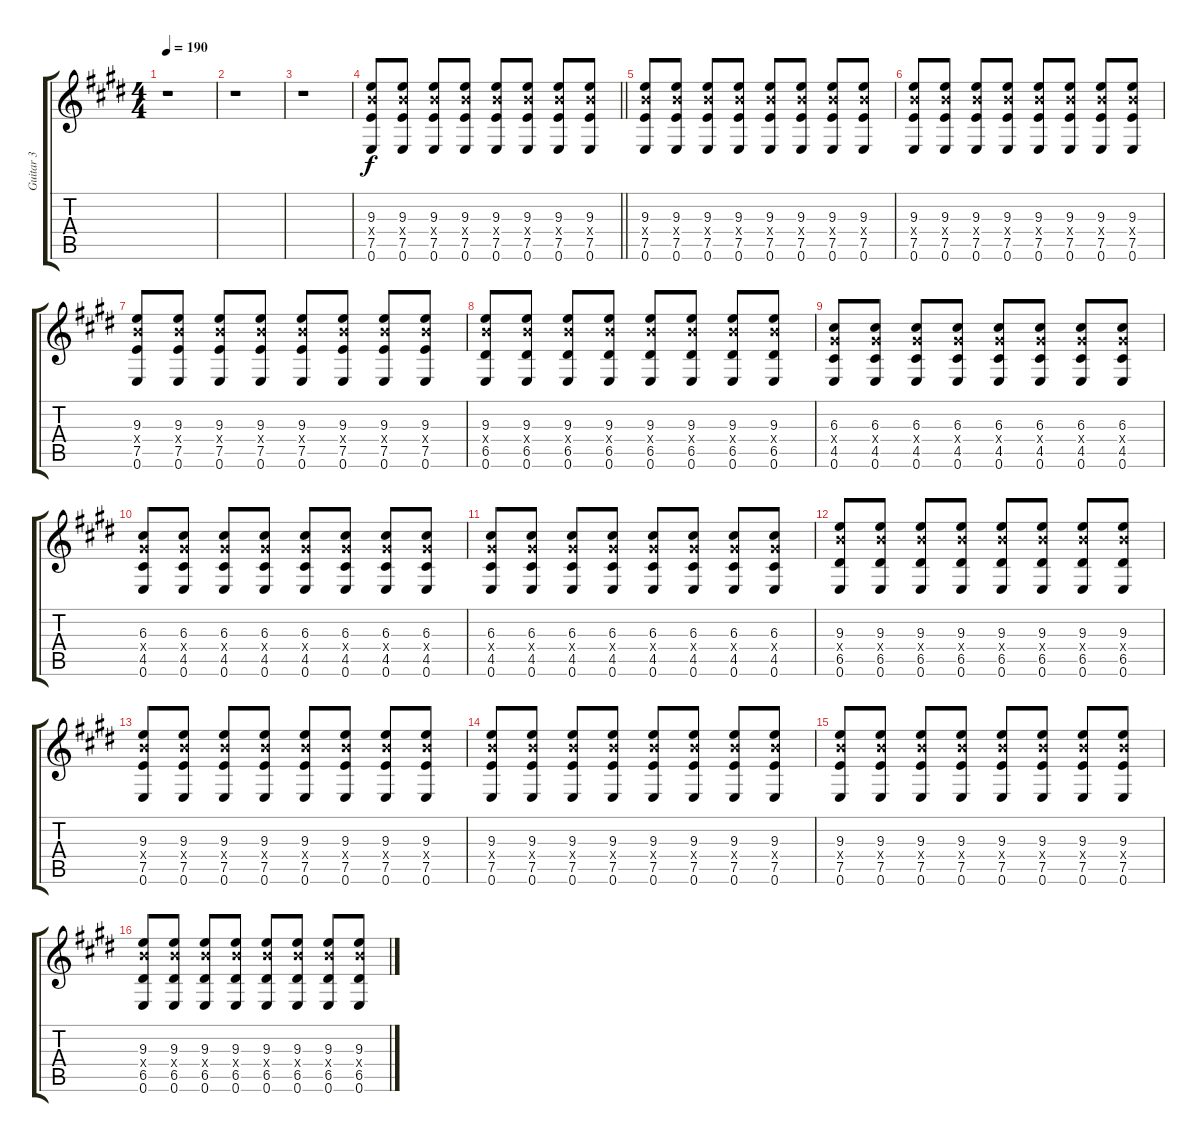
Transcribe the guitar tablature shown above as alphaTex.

\track ("Guitar 3" "Guitar 3") {instrument distortionguitar}
\staff {score tabs}
\tuning (E4 B3 G3 D3 A2 E2) {hide}
\ts (4 4)
\tempo 190
\clef g2
\ks e
r.1{dy f} |
r.1 |
r.1 |
\barLineRight lightlight
(9.3 9.4{x} 7.5 0.6).8 (9.3 9.4{x} 7.5 0.6).8 (9.3 9.4{x} 7.5 0.6).8 (9.3 9.4{x} 7.5 0.6).8 (9.3 9.4{x} 7.5 0.6).8 (9.3 9.4{x} 7.5 0.6).8 (9.3 9.4{x} 7.5 0.6).8 (9.3 9.4{x} 7.5 0.6).8 |
(9.3 9.4{x} 7.5 0.6).8 (9.3 9.4{x} 7.5 0.6).8 (9.3 9.4{x} 7.5 0.6).8 (9.3 9.4{x} 7.5 0.6).8 (9.3 9.4{x} 7.5 0.6).8 (9.3 9.4{x} 7.5 0.6).8 (9.3 9.4{x} 7.5 0.6).8 (9.3 9.4{x} 7.5 0.6).8 |
(9.3 9.4{x} 7.5 0.6).8 (9.3 9.4{x} 7.5 0.6).8 (9.3 9.4{x} 7.5 0.6).8 (9.3 9.4{x} 7.5 0.6).8 (9.3 9.4{x} 7.5 0.6).8 (9.3 9.4{x} 7.5 0.6).8 (9.3 9.4{x} 7.5 0.6).8 (9.3 9.4{x} 7.5 0.6).8 |
(9.3 9.4{x} 7.5 0.6).8 (9.3 9.4{x} 7.5 0.6).8 (9.3 9.4{x} 7.5 0.6).8 (9.3 9.4{x} 7.5 0.6).8 (9.3 9.4{x} 7.5 0.6).8 (9.3 9.4{x} 7.5 0.6).8 (9.3 9.4{x} 7.5 0.6).8 (9.3 9.4{x} 7.5 0.6).8 |
(9.3 9.4{x} 6.5 0.6).8 (9.3 9.4{x} 6.5 0.6).8 (9.3 9.4{x} 6.5 0.6).8 (9.3 9.4{x} 6.5 0.6).8 (9.3 9.4{x} 6.5 0.6).8 (9.3 9.4{x} 6.5 0.6).8 (9.3 9.4{x} 6.5 0.6).8 (9.3 9.4{x} 6.5 0.6).8 |
(6.3 6.4{x} 4.5 0.6).8 (6.3 6.4{x} 4.5 0.6).8 (6.3 6.4{x} 4.5 0.6).8 (6.3 6.4{x} 4.5 0.6).8 (6.3 6.4{x} 4.5 0.6).8 (6.3 6.4{x} 4.5 0.6).8 (6.3 6.4{x} 4.5 0.6).8 (6.3 6.4{x} 4.5 0.6).8 |
(6.3 6.4{x} 4.5 0.6).8 (6.3 6.4{x} 4.5 0.6).8 (6.3 6.4{x} 4.5 0.6).8 (6.3 6.4{x} 4.5 0.6).8 (6.3 6.4{x} 4.5 0.6).8 (6.3 6.4{x} 4.5 0.6).8 (6.3 6.4{x} 4.5 0.6).8 (6.3 6.4{x} 4.5 0.6).8 |
(6.3 6.4{x} 4.5 0.6).8 (6.3 6.4{x} 4.5 0.6).8 (6.3 6.4{x} 4.5 0.6).8 (6.3 6.4{x} 4.5 0.6).8 (6.3 6.4{x} 4.5 0.6).8 (6.3 6.4{x} 4.5 0.6).8 (6.3 6.4{x} 4.5 0.6).8 (6.3 6.4{x} 4.5 0.6).8 |
(9.3 9.4{x} 6.5 0.6).8 (9.3 9.4{x} 6.5 0.6).8 (9.3 9.4{x} 6.5 0.6).8 (9.3 9.4{x} 6.5 0.6).8 (9.3 9.4{x} 6.5 0.6).8 (9.3 9.4{x} 6.5 0.6).8 (9.3 9.4{x} 6.5 0.6).8 (9.3 9.4{x} 6.5 0.6).8 |
(9.3 9.4{x} 7.5 0.6).8 (9.3 9.4{x} 7.5 0.6).8 (9.3 9.4{x} 7.5 0.6).8 (9.3 9.4{x} 7.5 0.6).8 (9.3 9.4{x} 7.5 0.6).8 (9.3 9.4{x} 7.5 0.6).8 (9.3 9.4{x} 7.5 0.6).8 (9.3 9.4{x} 7.5 0.6).8 |
(9.3 9.4{x} 7.5 0.6).8 (9.3 9.4{x} 7.5 0.6).8 (9.3 9.4{x} 7.5 0.6).8 (9.3 9.4{x} 7.5 0.6).8 (9.3 9.4{x} 7.5 0.6).8 (9.3 9.4{x} 7.5 0.6).8 (9.3 9.4{x} 7.5 0.6).8 (9.3 9.4{x} 7.5 0.6).8 |
(9.3 9.4{x} 7.5 0.6).8 (9.3 9.4{x} 7.5 0.6).8 (9.3 9.4{x} 7.5 0.6).8 (9.3 9.4{x} 7.5 0.6).8 (9.3 9.4{x} 7.5 0.6).8 (9.3 9.4{x} 7.5 0.6).8 (9.3 9.4{x} 7.5 0.6).8 (9.3 9.4{x} 7.5 0.6).8 |
(9.3 9.4{x} 6.5 0.6).8 (9.3 9.4{x} 6.5 0.6).8 (9.3 9.4{x} 6.5 0.6).8 (9.3 9.4{x} 6.5 0.6).8 (9.3 9.4{x} 6.5 0.6).8 (9.3 9.4{x} 6.5 0.6).8 (9.3 9.4{x} 6.5 0.6).8 (9.3 9.4{x} 6.5 0.6).8
